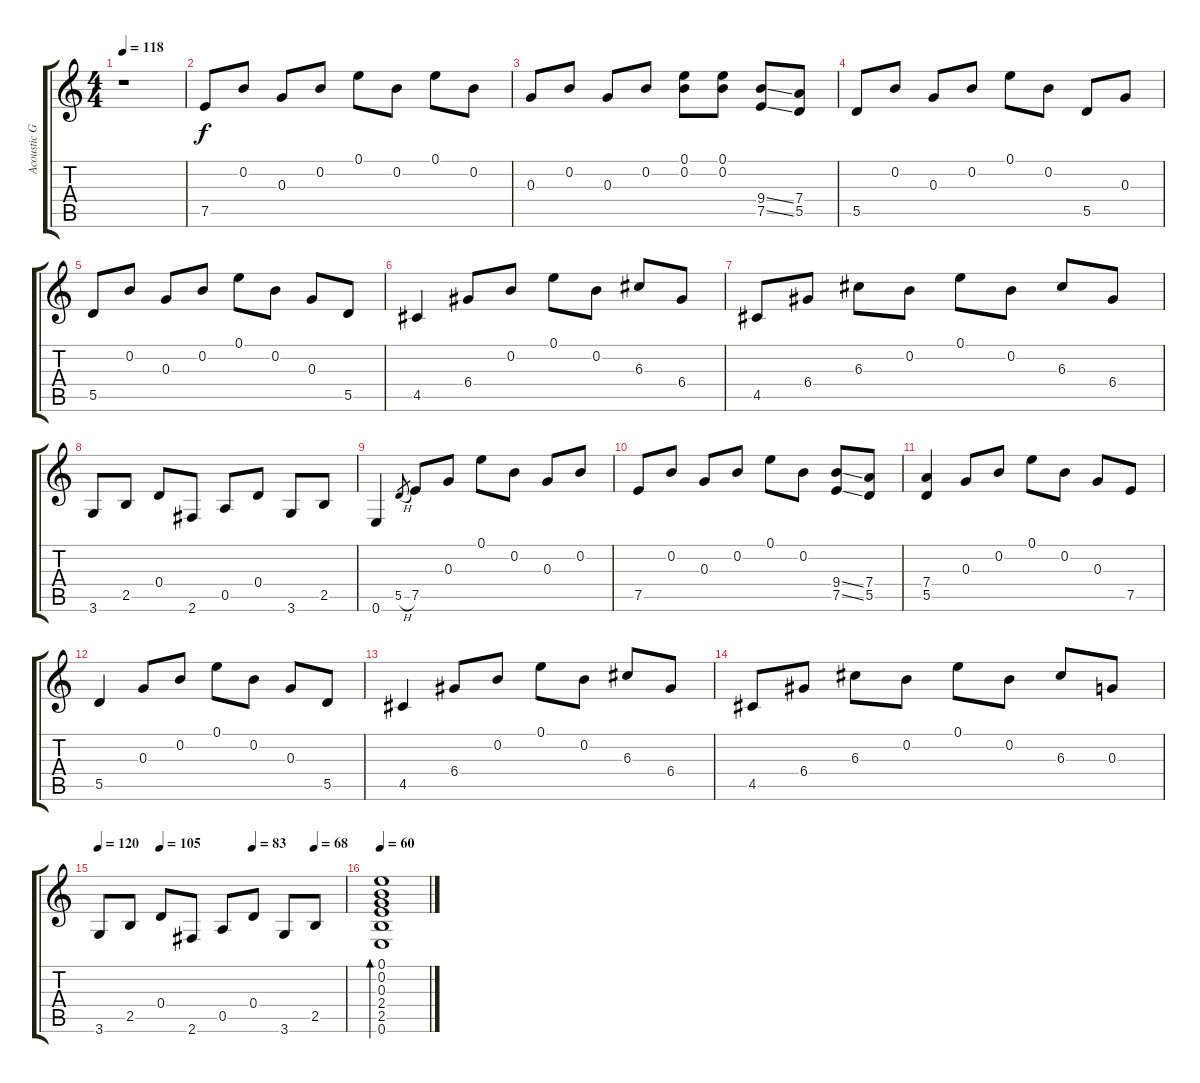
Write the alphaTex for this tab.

\track ("Acoustic Guitar" "Acoustic G") {instrument acousticguitarsteel}
\staff {score tabs}
\tuning (E4 B3 G3 D3 A2 E2) {hide}
\ts (4 4)
\tempo 118
\clef g2
\ks c
r.1{dy f} |
7.5.8{instrument acousticguitarsteel} 0.2.8 0.3.8 0.2.8 0.1.8 0.2.8 0.1.8 0.2.8 |
0.3.8 0.2.8 0.3.8 0.2.8 (0.1 0.2).8 (0.1 0.2).8 (9.4{ss} 7.5{ss}).8 (7.4 5.5).8 |
5.5.8 0.2.8 0.3.8 0.2.8 0.1.8 0.2.8 5.5.8 0.3.8 |
5.5.8 0.2.8 0.3.8 0.2.8 0.1.8 0.2.8 0.3.8 5.5.8 |
4.5.4 6.4.8 0.2.8 0.1.8 0.2.8 6.3.8 6.4.8 |
4.5.8 6.4.8 6.3.8 0.2.8 0.1.8 0.2.8 6.3.8 6.4.8 |
3.6.8 2.5.8 0.4.8 2.6.8 0.5.8 0.4.8 3.6.8 2.5.8 |
0.6.4 5.5{h}.8{gr} 7.5.8 0.3.8 0.1.8 0.2.8 0.3.8 0.2.8 |
7.5.8 0.2.8 0.3.8 0.2.8 0.1.8 0.2.8 (9.4{ss} 7.5{ss}).8 (7.4 5.5).8 |
(7.4 5.5).4 0.3.8 0.2.8 0.1.8 0.2.8 0.3.8 7.5.8 |
5.5.4 0.3.8 0.2.8 0.1.8 0.2.8 0.3.8 5.5.8 |
4.5.4 6.4.8 0.2.8 0.1.8 0.2.8 6.3.8 6.4.8 |
4.5.8 6.4.8 6.3.8 0.2.8 0.1.8 0.2.8 6.3.8 0.3.8 |
\tempo 120
\tempo (105 0.25)
\tempo (83 0.625)
\tempo (68 0.875)
3.6.8 2.5.8 0.4.8 2.6.8 0.5.8 0.4.8 3.6.8 2.5.8 |
\tempo 60
(0.1 0.2 0.3 2.4 2.5 0.6).1{bd 240}
